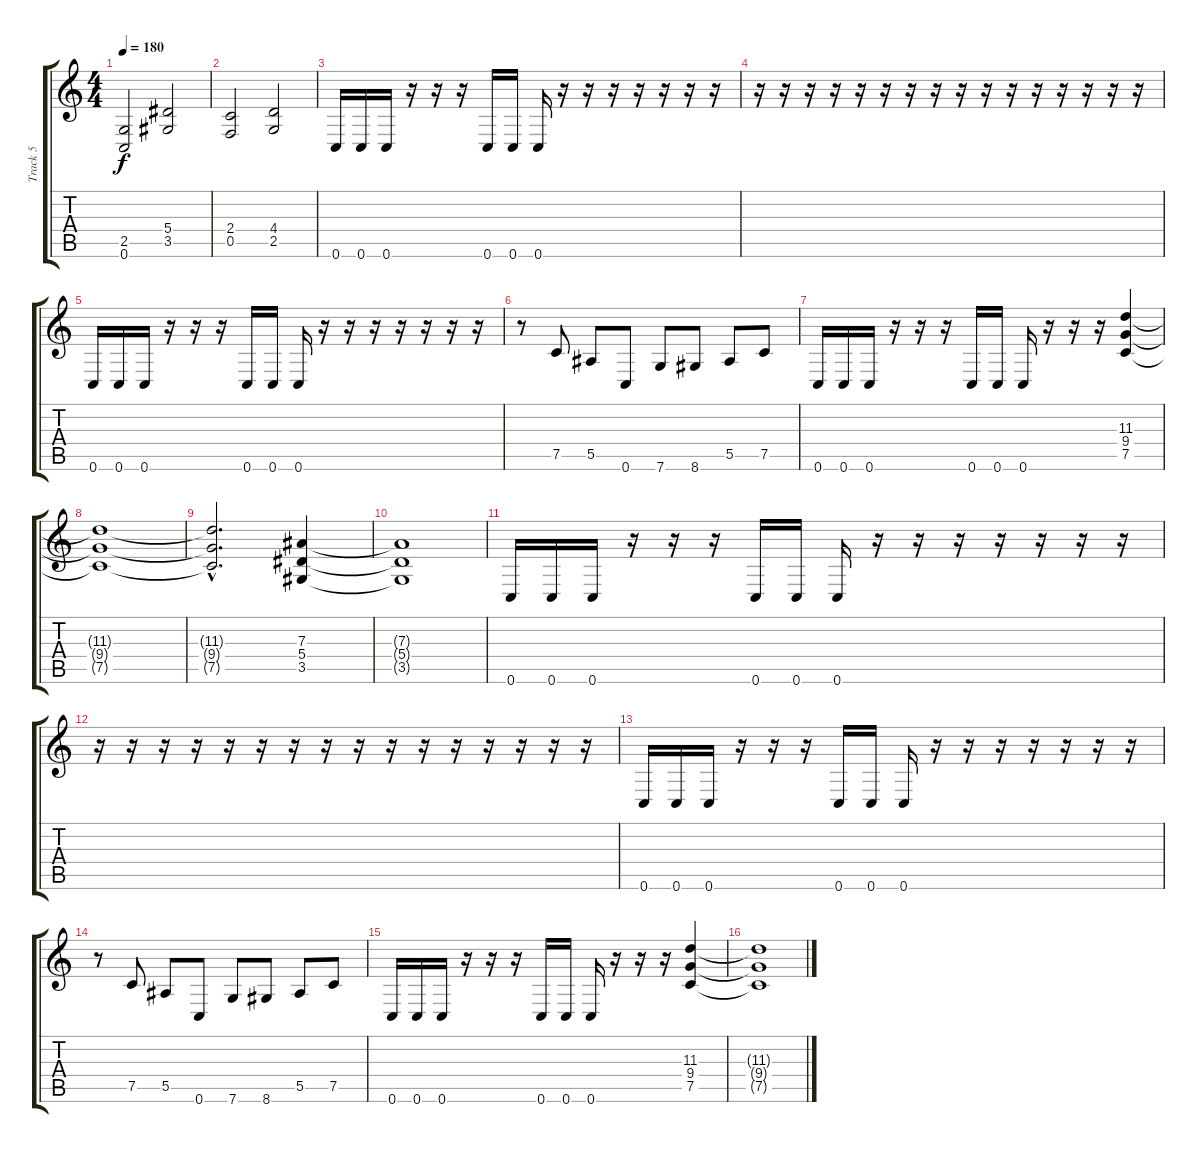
\track ("Track 5" "Track 5") {instrument distortionguitar}
\staff {score tabs}
\tuning (C4 G3 Eb3 Bb2 F2 C2) {hide}
\ts (4 4)
\tempo 180
\clef g2
\ks c
(2.5 0.6).2{dy f} (5.4 3.5).2 |
(2.4 0.5).2 (4.4 2.5).2 |
0.6.16 0.6.16 0.6.16 r.16 r.16 r.16 0.6.16 0.6.16 0.6.16 r.16 r.16 r.16 r.16 r.16 r.16 r.16 |
r.16 r.16 r.16 r.16 r.16 r.16 r.16 r.16 r.16 r.16 r.16 r.16 r.16 r.16 r.16 r.16 |
0.6.16 0.6.16 0.6.16 r.16 r.16 r.16 0.6.16 0.6.16 0.6.16 r.16 r.16 r.16 r.16 r.16 r.16 r.16 |
r.8 7.5.8 5.5.8 0.6.8 7.6.8 8.6.8 5.5.8 7.5.8 |
0.6.16 0.6.16 0.6.16 r.16 r.16 r.16 0.6.16 0.6.16 0.6.16 r.16 r.16 r.16 (11.3 9.4 7.5).4 |
(11.3{t} 9.4{t} 7.5{t}).1 |
(11.3{hac t} 9.4{hac t} 7.5{hac t}).2{d} (7.3 5.4 3.5).4 |
(7.3{t} 5.4{t} 3.5{t}).1 |
0.6.16 0.6.16 0.6.16 r.16 r.16 r.16 0.6.16 0.6.16 0.6.16 r.16 r.16 r.16 r.16 r.16 r.16 r.16 |
r.16 r.16 r.16 r.16 r.16 r.16 r.16 r.16 r.16 r.16 r.16 r.16 r.16 r.16 r.16 r.16 |
0.6.16 0.6.16 0.6.16 r.16 r.16 r.16 0.6.16 0.6.16 0.6.16 r.16 r.16 r.16 r.16 r.16 r.16 r.16 |
r.8 7.5.8 5.5.8 0.6.8 7.6.8 8.6.8 5.5.8 7.5.8 |
0.6.16 0.6.16 0.6.16 r.16 r.16 r.16 0.6.16 0.6.16 0.6.16 r.16 r.16 r.16 (11.3 9.4 7.5).4 |
(11.3{t} 9.4{t} 7.5{t}).1
